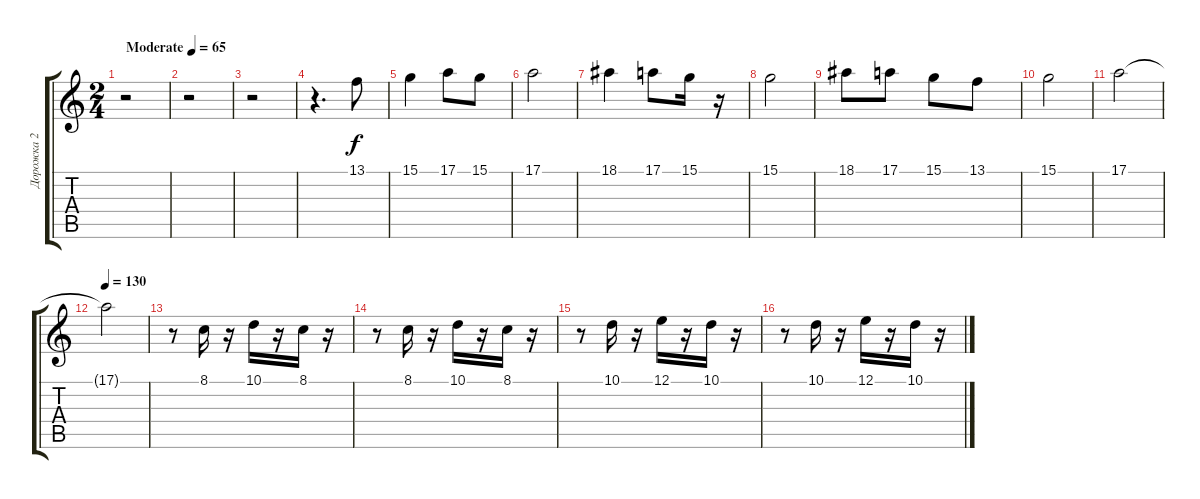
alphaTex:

\track ("Дорожка 2" "Дорожка 2") {instrument tangoaccordion}
\staff {score tabs}
\tuning (E4 B3 G3 D3 A2 E2) {hide}
\ts (2 4)
\tempo (65 "Moderate")
\clef g2
\ks c
r.2{dy f instrument tangoaccordion} |
r.2 |
r.2 |
r.4{d} 13.1.8 |
15.1.4 17.1.8 15.1.8 |
17.1.2 |
18.1.4 17.1.8 15.1.16 r.16 |
15.1.2 |
18.1.8 17.1.8 15.1.8 13.1.8 |
15.1.2 |
17.1.2 |
\tempo 130
17.1{t}.2 |
r.8 8.1.16 r.16 10.1.16 r.16 8.1.16 r.16 |
r.8 8.1.16 r.16 10.1.16 r.16 8.1.16 r.16 |
r.8 10.1.16 r.16 12.1.16 r.16 10.1.16 r.16 |
r.8 10.1.16 r.16 12.1.16 r.16 10.1.16 r.16
